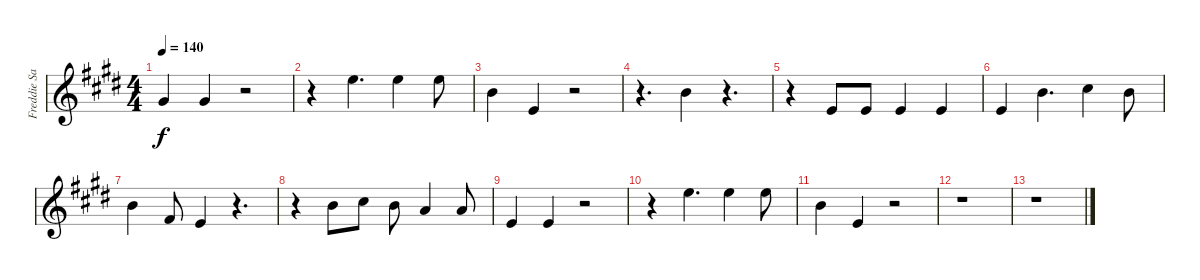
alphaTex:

\track ("Freddie Salem Vocals" "Freddie Sa") {instrument tenorsax}
\staff {score}
\tuning (E4 B3 G3 D3 A2 E2) {hide}
\ts (4 4)
\tempo 140
\clef g2
\ks e
9.2.4{dy f} 9.2.4 r.2 |
r.4 12.1.4{d} 12.1.4 12.1.8 |
7.1.4 9.3.4 r.2 |
r.4{d} 7.1.4 r.4{d} |
r.4 9.3.8 9.3.8 9.3.4 9.3.4 |
9.3.4 7.1.4{d} 9.1.4 7.1.8 |
7.1.4 7.2.8 9.3.4 r.4{d} |
r.4 7.1.8 9.1.8 7.1.8 10.2.4 10.2.8 |
9.3.4 9.3.4 r.2 |
r.4 12.1.4{d} 12.1.4 12.1.8 |
7.1.4 9.3.4 r.2 |
r.1 |
r.1
